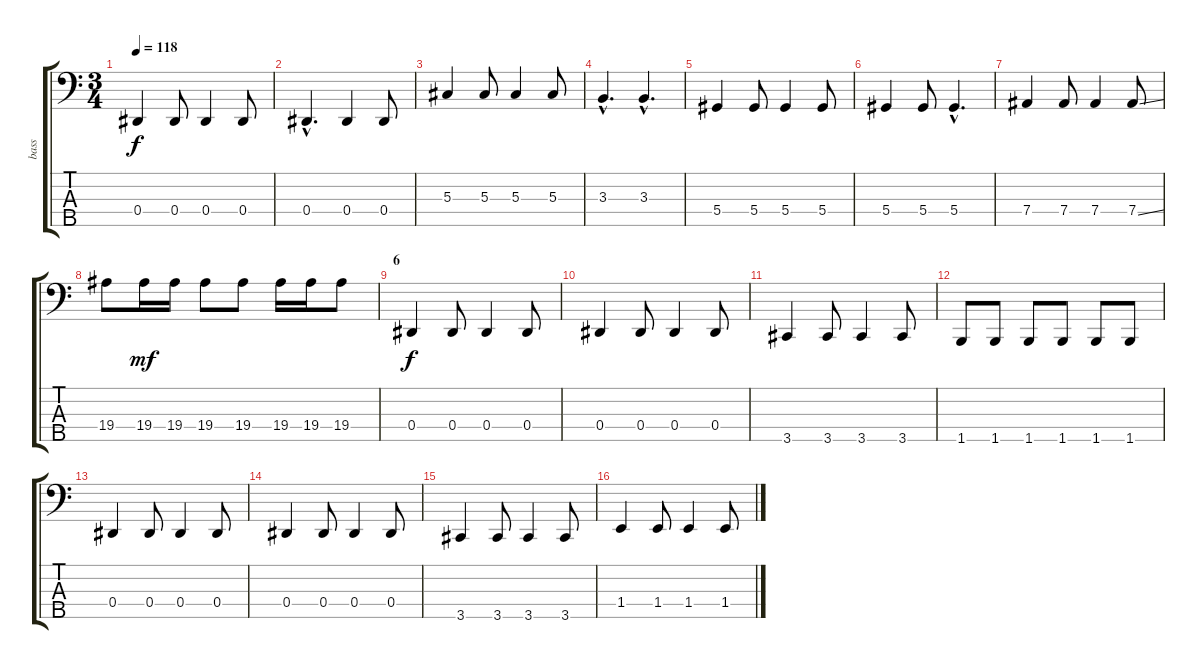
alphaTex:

\track ("bass" "bass") {instrument slapbass2}
\staff {score tabs}
\tuning (Gb2 Db2 Ab1 Eb1 Bb0) {hide}
\ts (3 4)
\section ("" "")
\tempo 118
\clef f4
\ks c
0.4.4{dy f} 0.4.8 0.4.4 0.4.8 |
0.4{hac}.4{d} 0.4.4 0.4.8 |
5.3.4 5.3.8 5.3.4 5.3.8 |
3.3{hac}.4{d} 3.3{hac}.4{d} |
5.4.4 5.4.8 5.4.4 5.4.8 |
5.4.4 5.4.8 5.4{hac}.4{d} |
7.4.4 7.4.8 7.4.4 7.4{ss}.8 |
19.4.8 19.4.16{dy mf} 19.4.16 19.4.8 19.4.8 19.4.16 19.4.16 19.4.8 |
\section ("" "6")
0.4.4{dy f} 0.4.8 0.4.4 0.4.8 |
0.4.4 0.4.8 0.4.4 0.4.8 |
3.5.4 3.5.8 3.5.4 3.5.8 |
1.5.8 1.5.8 1.5.8 1.5.8 1.5.8 1.5.8 |
0.4.4 0.4.8 0.4.4 0.4.8 |
0.4.4 0.4.8 0.4.4 0.4.8 |
3.5.4 3.5.8 3.5.4 3.5.8 |
1.4.4 1.4.8 1.4.4 1.4.8
